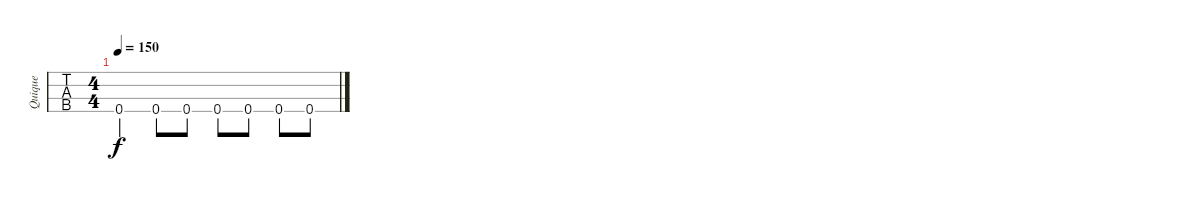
\track ("Quique" "Quique") {instrument electricbasspick}
\staff {tabs}
\tuning (G2 D2 A1 E1) {hide}
\ts (4 4)
\tempo 150
\clef f4
\ks c
0.4.4{dy f} 0.4.8 0.4.8 0.4.8 0.4.8 0.4.8 0.4.8
